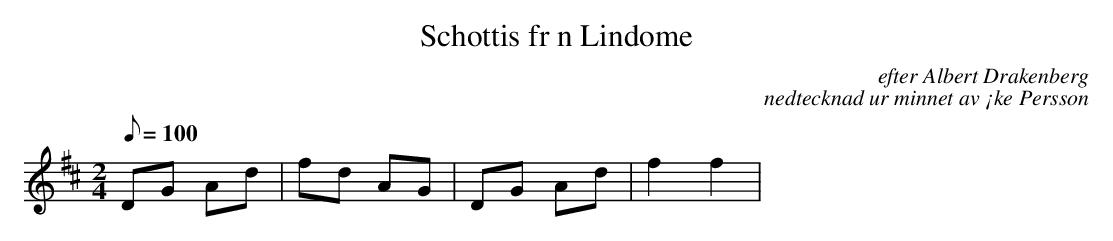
X:1
T:Schottis fr n Lindome
C:efter Albert Drakenberg
C:nedtecknad ur minnet av ¡ke Persson
M:2/4
L:1/8
K:D
Q:100
DG Ad | fd AG | DG Ad | f2 f2 |
